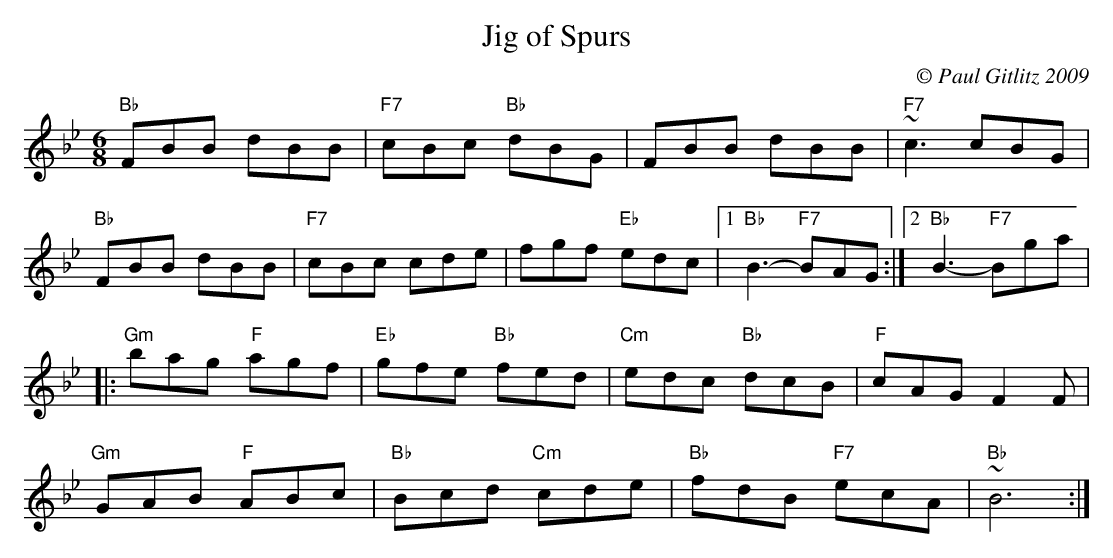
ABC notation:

X:1
T:Jig of Spurs
M:6/8
C:© Paul Gitlitz 2009
K:Bb
"Bb"FBB dBB|"F7"cBc "Bb"dBG|FBB dBB|"F7"~c3 cBG|!
"Bb"FBB dBB|"F7"cBc cde|fgf "Eb"edc|1"Bb"B3-"F7"BAG:|2"Bb"B3-"F7"Bga|!
|:"Gm"bag "F"agf|"Eb"gfe "Bb"fed|"Cm"edc "Bb"dcB|"F"cAG F2F|!
"Gm"GAB "F"ABc|"Bb"Bcd "Cm"cde|"Bb"fdB "F7"ecA|"Bb"~B6:|]
